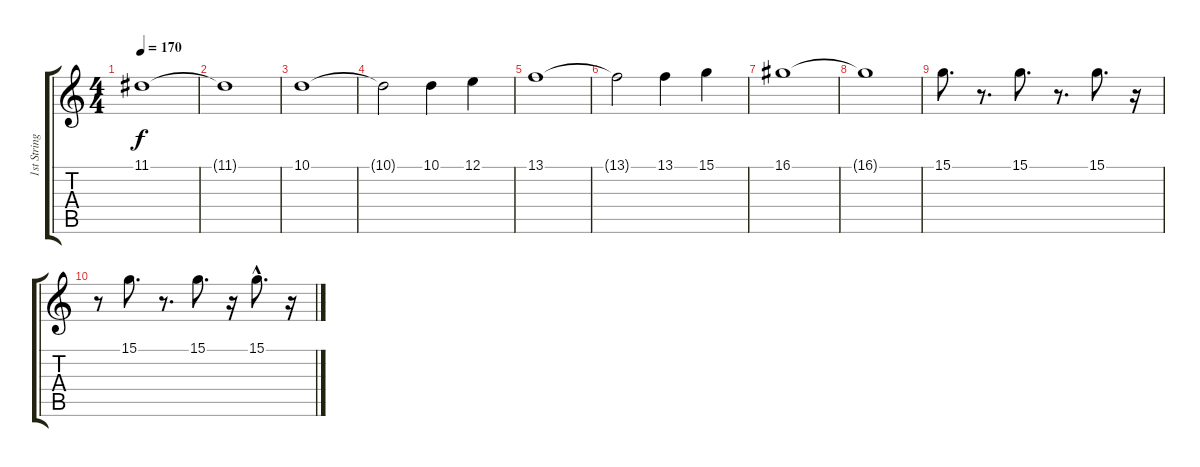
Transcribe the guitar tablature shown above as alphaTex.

\track ("1st Strings" "1st String") {instrument stringensemble1}
\staff {score tabs}
\tuning (E4 B3 G3 D3 A2 E2) {hide}
\ts (4 4)
\tempo 170
\clef g2
\ks c
11.1.1{dy f} |
11.1{t}.1 |
10.1.1 |
10.1{t}.2 10.1.4 12.1.4 |
13.1.1 |
13.1{t}.2 13.1.4 15.1.4 |
16.1.1 |
16.1{t}.1 |
15.1.8{d} r.8{d} 15.1.8{d} r.8{d} 15.1.8{d} r.16 |
r.8 15.1.8{d} r.8{d} 15.1.8{d} r.16 15.1{hac}.8{d} r.16
